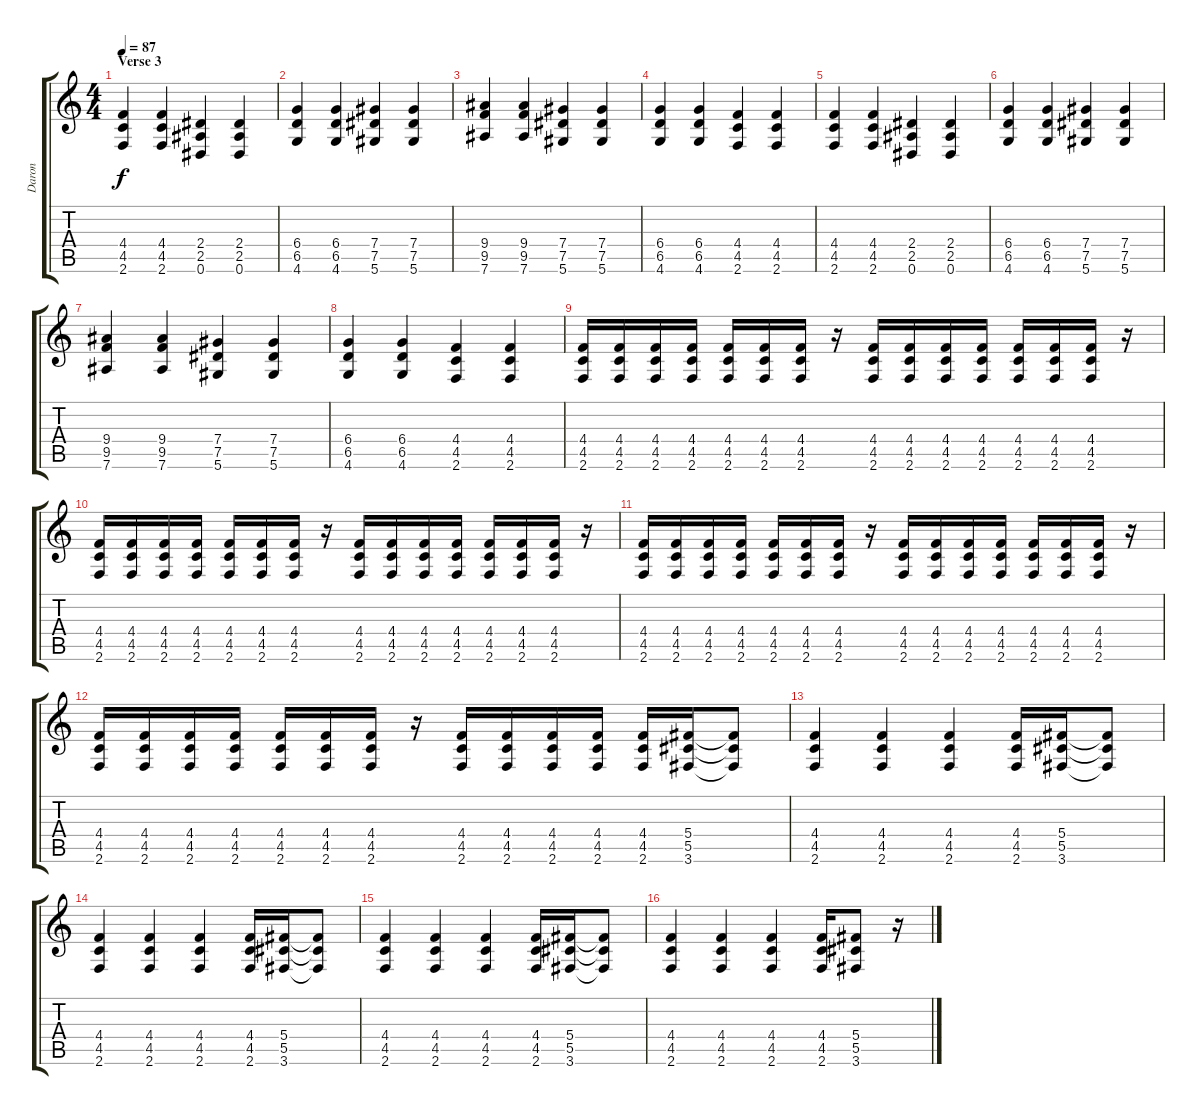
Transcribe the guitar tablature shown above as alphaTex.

\track ("Daron" "Daron") {instrument distortionguitar}
\staff {score tabs}
\tuning (Eb4 Bb3 Gb3 Db3 Ab2 Eb2) {hide}
\ts (4 4)
\section ("" "Verse 3")
\tempo 87
\clef g2
\ks c
(4.4 4.5 2.6).4{dy f} (4.4 4.5 2.6).4 (2.4 2.5 0.6).4 (2.4 2.5 0.6).4 |
(6.4 6.5 4.6).4 (6.4 6.5 4.6).4 (7.4 7.5 5.6).4 (7.4 7.5 5.6).4 |
(9.4 9.5 7.6).4 (9.4 9.5 7.6).4 (7.4 7.5 5.6).4 (7.4 7.5 5.6).4 |
(6.4 6.5 4.6).4 (6.4 6.5 4.6).4 (4.4 4.5 2.6).4 (4.4 4.5 2.6).4 |
(4.4 4.5 2.6).4 (4.4 4.5 2.6).4 (2.4 2.5 0.6).4 (2.4 2.5 0.6).4 |
(6.4 6.5 4.6).4 (6.4 6.5 4.6).4 (7.4 7.5 5.6).4 (7.4 7.5 5.6).4 |
(9.4 9.5 7.6).4 (9.4 9.5 7.6).4 (7.4 7.5 5.6).4 (7.4 7.5 5.6).4 |
(6.4 6.5 4.6).4 (6.4 6.5 4.6).4 (4.4 4.5 2.6).4 (4.4 4.5 2.6).4 |
(4.4 4.5 2.6).16 (4.4 4.5 2.6).16 (4.4 4.5 2.6).16 (4.4 4.5 2.6).16 (4.4 4.5 2.6).16 (4.4 4.5 2.6).16 (4.4 4.5 2.6).16 r.16 (4.4 4.5 2.6).16 (4.4 4.5 2.6).16 (4.4 4.5 2.6).16 (4.4 4.5 2.6).16 (4.4 4.5 2.6).16 (4.4 4.5 2.6).16 (4.4 4.5 2.6).16 r.16 |
(4.4 4.5 2.6).16 (4.4 4.5 2.6).16 (4.4 4.5 2.6).16 (4.4 4.5 2.6).16 (4.4 4.5 2.6).16 (4.4 4.5 2.6).16 (4.4 4.5 2.6).16 r.16 (4.4 4.5 2.6).16 (4.4 4.5 2.6).16 (4.4 4.5 2.6).16 (4.4 4.5 2.6).16 (4.4 4.5 2.6).16 (4.4 4.5 2.6).16 (4.4 4.5 2.6).16 r.16 |
(4.4 4.5 2.6).16 (4.4 4.5 2.6).16 (4.4 4.5 2.6).16 (4.4 4.5 2.6).16 (4.4 4.5 2.6).16 (4.4 4.5 2.6).16 (4.4 4.5 2.6).16 r.16 (4.4 4.5 2.6).16 (4.4 4.5 2.6).16 (4.4 4.5 2.6).16 (4.4 4.5 2.6).16 (4.4 4.5 2.6).16 (4.4 4.5 2.6).16 (4.4 4.5 2.6).16 r.16 |
(4.4 4.5 2.6).16 (4.4 4.5 2.6).16 (4.4 4.5 2.6).16 (4.4 4.5 2.6).16 (4.4 4.5 2.6).16 (4.4 4.5 2.6).16 (4.4 4.5 2.6).16 r.16 (4.4 4.5 2.6).16 (4.4 4.5 2.6).16 (4.4 4.5 2.6).16 (4.4 4.5 2.6).16 (4.4 4.5 2.6).16 (5.4 5.5 3.6).16 (5.4{t} 5.5{t} 3.6{t}).8 |
(4.4 4.5 2.6).4 (4.4 4.5 2.6).4 (4.4 4.5 2.6).4 (4.4 4.5 2.6).16 (5.4 5.5 3.6).16 (5.4{t} 5.5{t} 3.6{t}).8 |
(4.4 4.5 2.6).4 (4.4 4.5 2.6).4 (4.4 4.5 2.6).4 (4.4 4.5 2.6).16 (5.4 5.5 3.6).16 (5.4{t} 5.5{t} 3.6{t}).8 |
(4.4 4.5 2.6).4 (4.4 4.5 2.6).4 (4.4 4.5 2.6).4 (4.4 4.5 2.6).16 (5.4 5.5 3.6).16 (5.4{t} 5.5{t} 3.6{t}).8 |
(4.4 4.5 2.6).4 (4.4 4.5 2.6).4 (4.4 4.5 2.6).4 (4.4 4.5 2.6).16 (5.4 5.5 3.6).8 r.16
